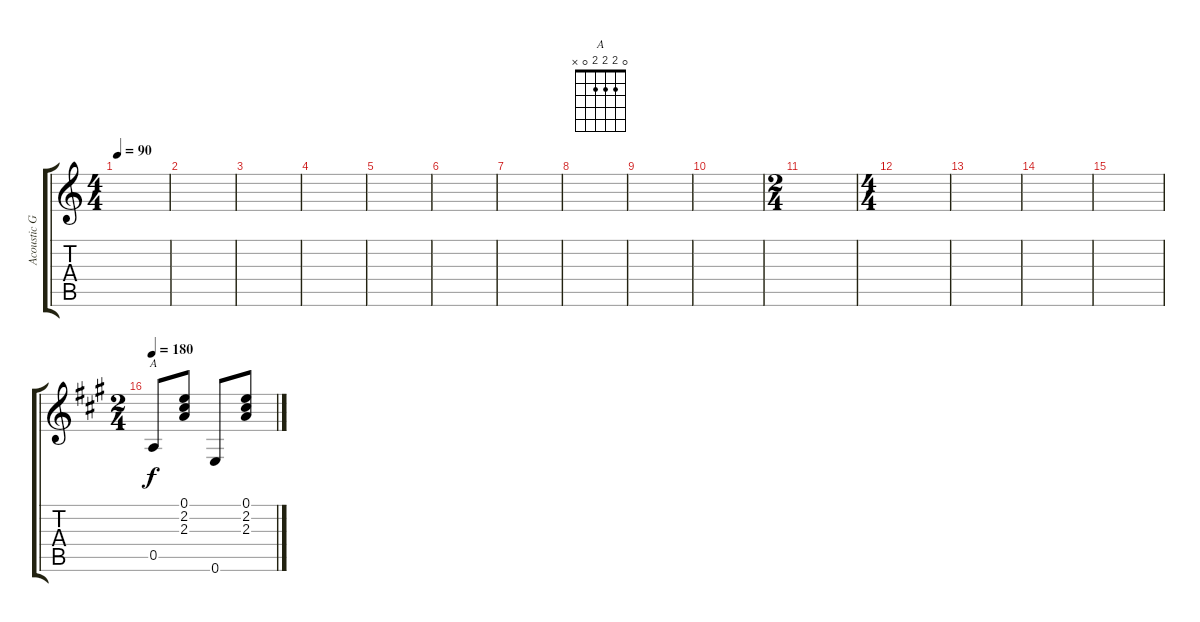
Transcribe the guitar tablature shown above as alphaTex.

\track ("Acoustic Guitar" "Acoustic G") {instrument acousticguitarsteel}
\staff {score tabs}
\tuning (E4 B3 G3 D3 A2 E2) {hide}
\chord ("A" 0 2 2 2 0 x)
\ts (4 4)
\tempo 90
\clef g2
\ks c
|
|
|
|
|
|
|
|
|
|
\ts (2 4)
|
\ts (4 4)
|
|
|
|
\ts (2 4)
\tempo 180
\ks a
0.5.8{ch "A"} (0.1 2.2 2.3).8 0.6.8 (0.1 2.2 2.3).8
